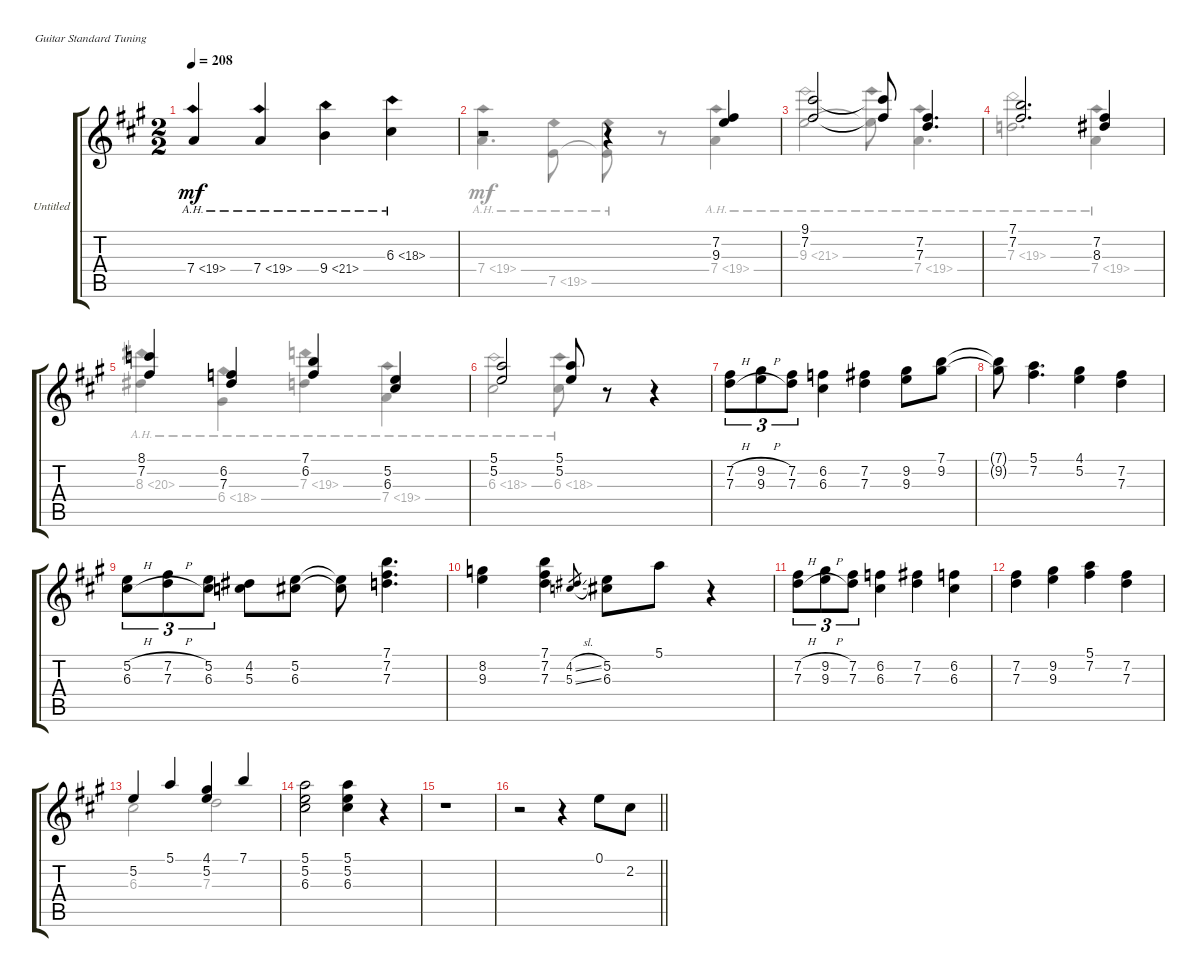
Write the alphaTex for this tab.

\bracketExtendMode groupsimilarinstruments
\firstSystemTrackNameOrientation horizontal
\otherSystemsTrackNameOrientation horizontal
\track ("Untitled" "Untitled") {instrument acousticguitarsteel}
\staff {score tabs}
\tuning (E4 B3 G3 D3 A2 E2)
\voice
\ts (2 2)
\tempo 208
\clef g2
\ks a
7.4{ah 12}.4{dy mf} 7.4{ah 12}.4 9.4{ah 12}.4 6.3{ah 12}.4 |
r.2 r.4 (7.2 9.3).4 |
(9.1 7.2).2 (9.1{t} 7.2{t}).8 (7.2 7.3).4{d} |
(7.1 7.2).2{d} (7.2 8.3).4 |
(8.1 7.2).4 (6.2 7.3).4 (7.1 6.2).4 (5.2 6.3).4 |
(5.1 5.2).2 (5.1 5.2).8 r.8 r.4 |
(7.2{h} 7.3{h}).8{tu (3 2)} (9.2{h} 9.3{h}).8{tu (3 2)} (7.2 7.3).8{tu (3 2)} (6.2 6.3).4 (7.2 7.3).4 (9.2 9.3).8 (7.1 9.2).8 |
(7.1{t} 9.2{t}).8 (5.1 7.2).4{d} (4.1 5.2).4 (7.2 7.3).4 |
(5.2{h} 6.3{h}).8{tu (3 2)} (7.2{h} 7.3{h}).8{tu (3 2)} (5.2 6.3).8{tu (3 2)} (4.2 5.3).8 (5.2 6.3).8 (5.2{t} 6.3{t}).8 (7.1 7.2 7.3).4{d} |
(8.2 9.3).4 (7.1 7.2 7.3).4 (4.2{sl} 5.3{sl}).8{gr} (5.2 6.3).8 5.1.8 r.4 |
(7.2{h} 7.3{h}).8{tu (3 2)} (9.2{h} 9.3{h}).8{tu (3 2)} (7.2 7.3).8{tu (3 2)} (6.2 6.3).4 (7.2 7.3).4 (6.2 6.3).4 |
(7.2 7.3).4 (9.2 9.3).4 (5.1 7.2).4 (7.2 7.3).4 |
5.2.4 5.1.4 (4.1 5.2).4 7.1.4 |
(5.1 5.2 6.3).2 (5.1 5.2 6.3).4 r.4 |
r.1 |
\barLineRight lightlight
r.2 r.4 0.1.8 2.2.8
\voice
\clef g2
\ottava regular
\simile none
\ks a
|
7.4{ah 12}.4{d} 7.5{ah 12}.8 7.5{ah 12 t}.8 r.8 7.4{ah 12}.4 |
9.3{ah 12}.2 9.3{ah 12 t}.8 7.4{ah 12}.4{d} |
7.3{ah 12}.2{d} 7.4{ah 12}.4 |
8.3{ah 12}.4 6.4{ah 12}.4 7.3{ah 12}.4 7.4{ah 12}.4 |
6.3{ah 12}.2 6.3{ah 12}.8 r.8 r.4 |
|
|
|
|
|
|
6.3.2 7.3.2 |
|
|
\barLineRight lightlight
